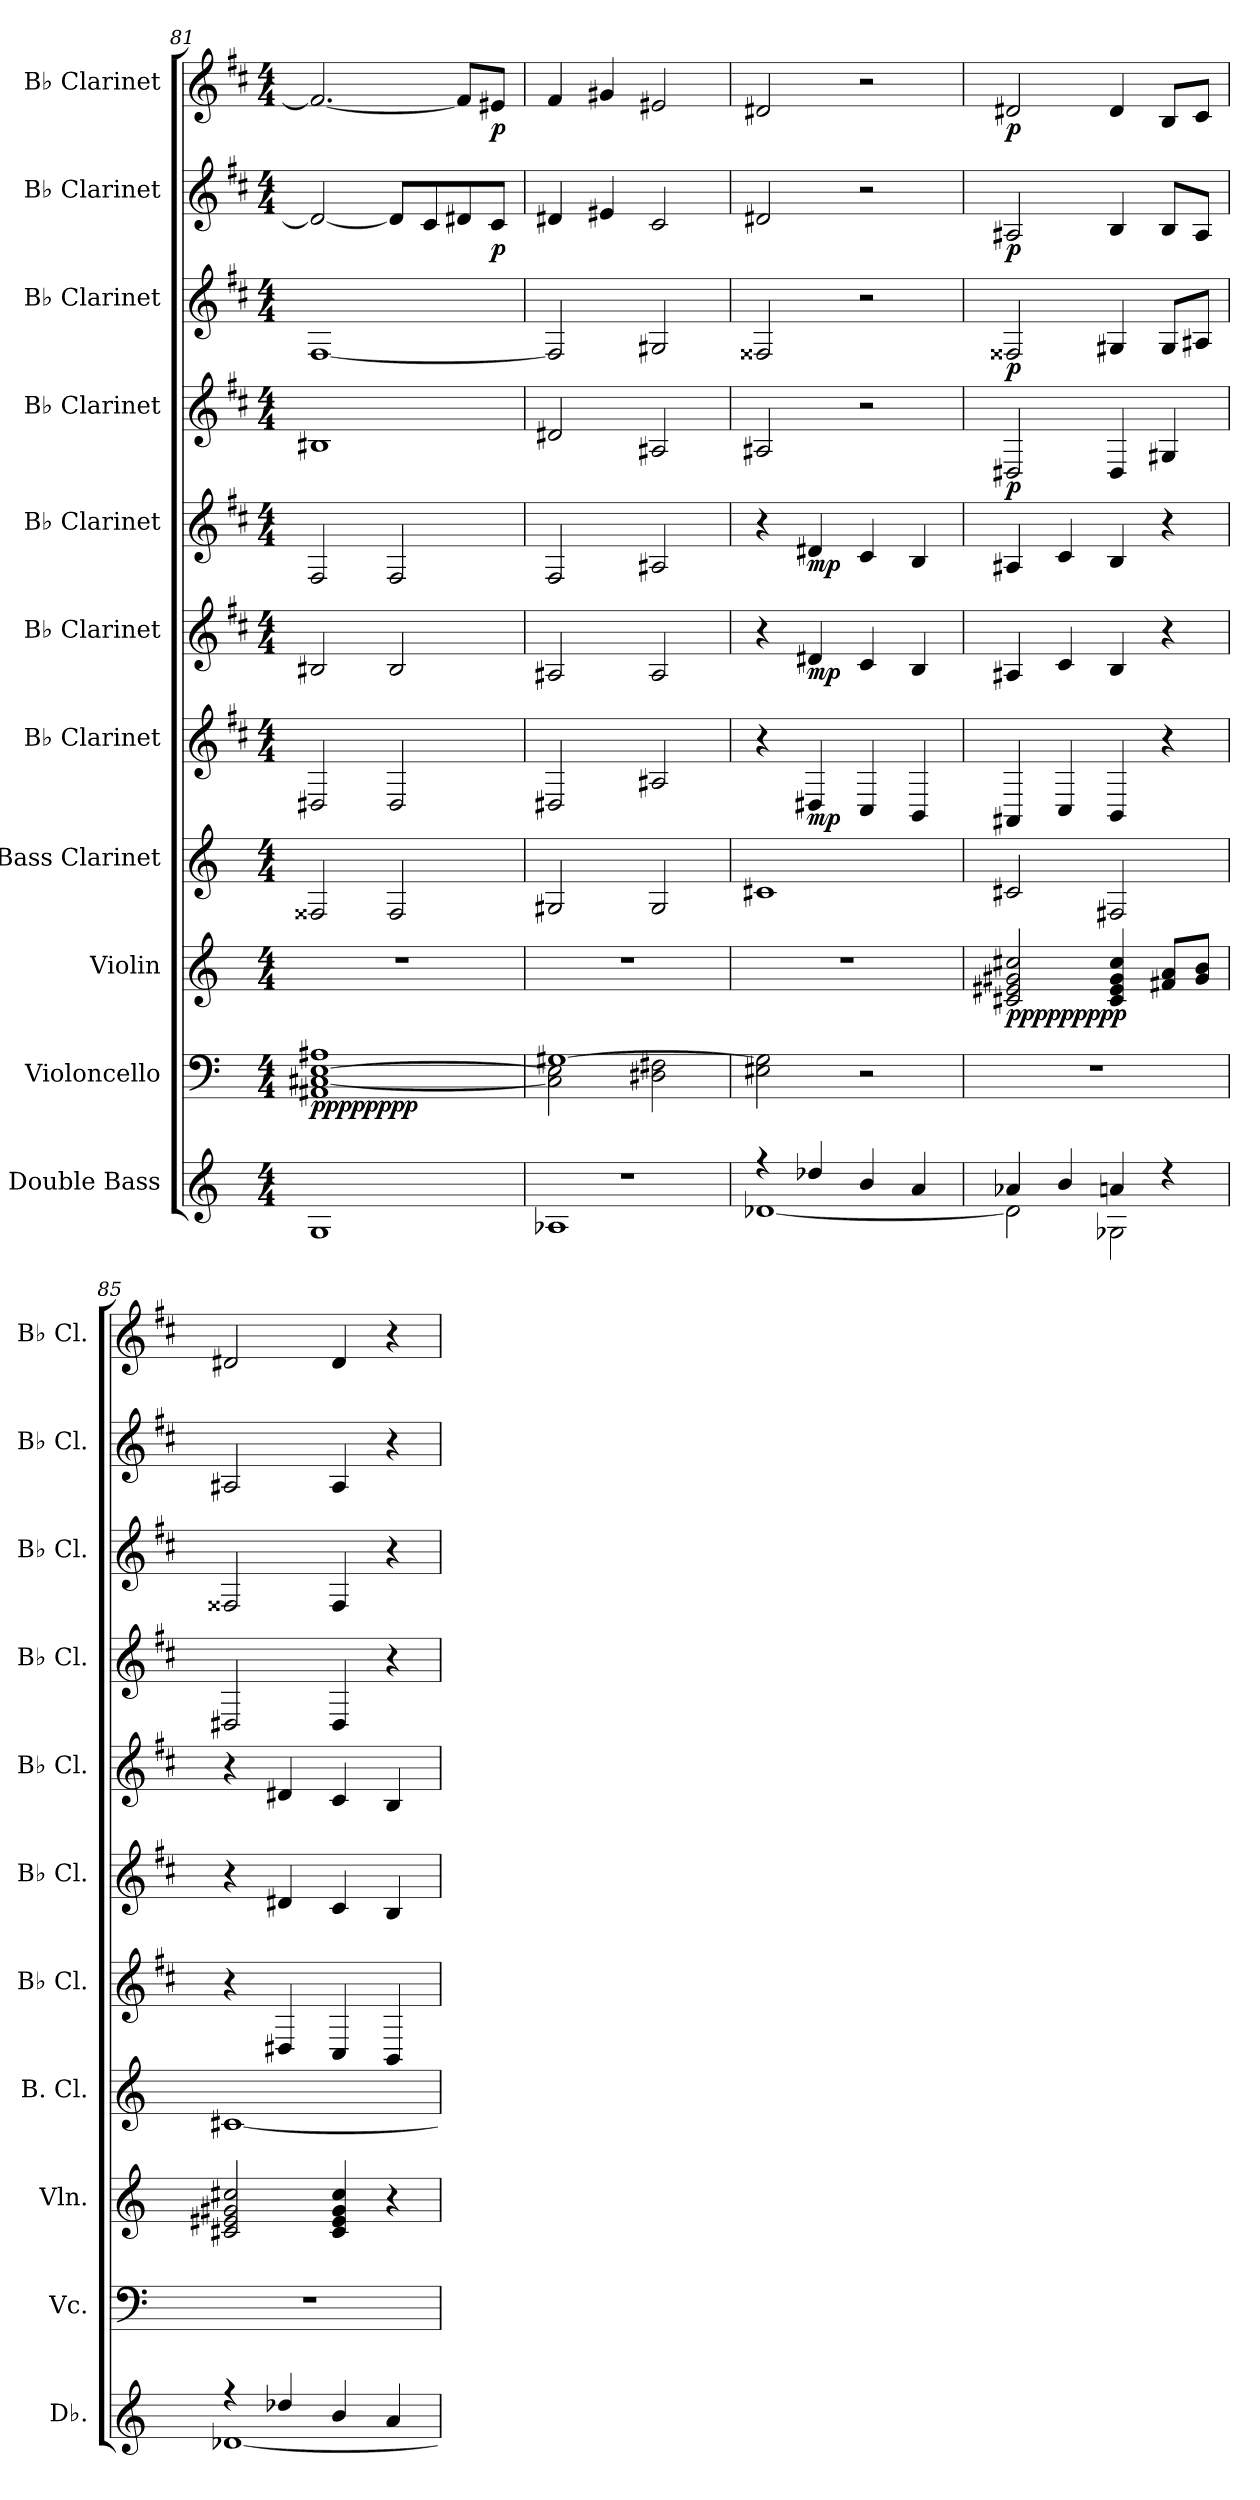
**kern	**kern	**dynam	**kern	**dynam	**kern	**kern	**dynam	**kern	**dynam	**kern	**dynam	**kern	**dynam	**kern	**dynam	**kern	**dynam	**kern	**dynam
*part11	*part10	*part10	*part9	*part9	*part8	*part7	*part7	*part6	*part6	*part5	*part5	*part4	*part4	*part3	*part3	*part2	*part2	*part1	*part1
*staff11	*staff10	*staff10	*staff9	*staff9	*staff8	*staff7	*staff7	*staff6	*staff6	*staff5	*staff5	*staff4	*staff4	*staff3	*staff3	*staff2	*staff2	*staff1	*staff1
*I"Double Bass	*I"Violoncello	*	*I"Violin	*	*I"Bass Clarinet	*I"B♭ Clarinet	*	*I"B♭ Clarinet	*	*I"B♭ Clarinet	*	*I"B♭ Clarinet	*	*I"B♭ Clarinet	*	*I"B♭ Clarinet	*	*I"B♭ Clarinet	*
*I'Db.	*I'Vc.	*	*I'Vln.	*	*I'B. Cl.	*I'B♭ Cl.	*	*I'B♭ Cl.	*	*I'B♭ Cl.	*	*I'B♭ Cl.	*	*I'B♭ Cl.	*	*I'B♭ Cl.	*	*I'B♭ Cl.	*
*clefG2	*clefF4	*	*clefG2	*	*clefG2	*clefG2	*	*clefG2	*	*clefG2	*	*clefG2	*	*clefG2	*	*clefG2	*	*clefG2	*
*ITrd7c12	*	*	*	*	*ITrd8c14	*ITrd1c2	*	*ITrd1c2	*	*ITrd1c2	*	*ITrd1c2	*	*ITrd1c2	*	*ITrd1c2	*	*ITrd1c2	*
*k[]	*k[]	*	*k[]	*	*k[]	*k[]	*	*k[]	*	*k[]	*	*k[]	*	*k[]	*	*k[]	*	*k[]	*
*M4/4	*M4/4	*	*M4/4	*	*M4/4	*M4/4	*	*M4/4	*	*M4/4	*	*M4/4	*	*M4/4	*	*M4/4	*	*M4/4	*
=81	=81	=81	=81	=81	=81	=81	=81	=81	=81	=81	=81	=81	=81	=81	=81	=81	=81	=81	=81
!	!	!LO:DY:b	!	!	!	!	!	!	!	!	!	!	!	!	!	!	!	!	!
!	!	!LO:DY:n=1:b	!	!	!	!	!	!	!	!	!	!	!	!	!	!	!	!	!
!	!	!LO:DY:n=2:b	!	!	!	!	!	!	!	!	!	!	!	!	!	!	!	!	!
!	!	!LO:DY:n=3:b	!	!	!	!	!	!	!	!	!	!	!	!	!	!	!	!	!
1GG	1AA#X [1C#X [1E 1A#X	pp pp pp pp	1r	.	2FF##X/	2C#X/	.	2A#X/	.	2E/	.	1A#X	.	[1E	.	2c#/_	.	2.e/_	.
.	.	.	.	.	2FF##/	2C#/	.	2A#/	.	2E/	.	.	.	.	.	8c#/L]	.	.	.
.	.	.	.	.	.	.	.	.	.	.	.	.	.	.	.	8B/	.	.	.
.	.	.	.	.	.	.	.	.	.	.	.	.	.	.	.	8c#X/	.	8e/L]	.
!	!	!	!	!	!	!	!	!	!	!	!	!	!	!	!	!	!LO:DY:b	!	!LO:DY:b
.	.	.	.	.	.	.	.	.	.	.	.	.	.	.	.	8B/J	p	8d#X/J	p
!!LO:PB:g=z
=82	=82	=82	=82	=82	=82	=82	=82	=82	=82	=82	=82	=82	=82	=82	=82	=82	=82	=82	=82
*^	*^	*	*	*	*	*	*	*	*	*	*	*	*	*	*	*	*	*	*
1r	1AA-X	[1G#X	2C#\] 2E\]	.	1r	.	2GG#X/	2C#X/	.	2G#X/	.	2E/	.	2c#X/	.	2E/]	.	4c#X/	.	4e/	.
.	.	.	.	.	.	.	.	.	.	.	.	.	.	.	.	.	.	4d#X/	.	4f#X/	.
.	.	.	2D#X\ 2F#X\	.	.	.	2GG#/	2G#X/	.	2G#/	.	2G#X/	.	2G#X/	.	2F#X/	.	2B/	.	2d#X/	.
*	*	*v	*v	*	*	*	*	*	*	*	*	*	*	*	*	*	*	*	*	*	*
=83	=83	=83	=83	=83	=83	=83	=83	=83	=83	=83	=83	=83	=83	=83	=83	=83	=83	=83	=83	=83
4r	[1D-X	2E#X\ 2G#\]	.	1r	.	1C#X	4r	.	4r	.	4r	.	2G#X/	.	2E#X/	.	2c#X/	.	2c#X/	.
!	!	!	!	!	!	!	!	!LO:DY:b	!	!LO:DY:b	!	!LO:DY:b	!	!	!	!	!	!	!	!
4d-X/	.	.	.	.	.	.	4C#X/	mp	4c#X/	mp	4c#X/	mp	.	.	.	.	.	.	.	.
4B/	.	2r	.	.	.	.	4BB/	.	4B/	.	4B/	.	2r	.	2r	.	2r	.	2r	.
4A/	.	.	.	.	.	.	4AA/	.	4A/	.	4A/	.	.	.	.	.	.	.	.	.
=84	=84	=84	=84	=84	=84	=84	=84	=84	=84	=84	=84	=84	=84	=84	=84	=84	=84	=84	=84	=84
!	!	!	!	!	!LO:DY:b	!	!	!	!	!	!	!	!	!	!	!	!	!	!	!
!	!	!	!	!	!LO:DY:n=1:b	!	!	!	!	!	!	!	!	!	!	!	!	!	!	!
!	!	!	!	!	!LO:DY:n=2:b	!	!	!	!	!	!	!	!	!	!	!	!	!	!	!
!	!	!	!	!	!LO:DY:n=3:b	!	!	!	!	!	!	!	!	!LO:DY:b	!	!LO:DY:b	!	!LO:DY:b	!	!LO:DY:b
4A-X/	2D-\]	1r	.	2c#X/ 2e#X/ 2g#X/ 2cc#X/	pp pp pp ppp	2C#X/	4GG#X/	.	4G#X/	.	4G#X/	.	2C#X/	p	2E#X/	p	2G#X/	p	2c#X/	p
4B/	.	.	.	.	.	.	4BB/	.	4B/	.	4B/	.	.	.	.	.	.	.	.	.
4An/	2GG-X\	.	.	4c#/ 4e#/ 4g#/ 4cc#/	.	2FF#X/	4AA/	.	4A/	.	4A/	.	4C#/	.	4F#X/	.	4A/	.	4c#/	.
4r	.	.	.	8f#X/ 8a/L	.	.	4r	.	4r	.	4r	.	4F#X/	.	8F#/L	.	8A/L	.	8A/L	.
.	.	.	.	8g#/ 8b/J	.	.	.	.	.	.	.	.	.	.	8G#X/J	.	8G#/J	.	8B/J	.
=85	=85	=85	=85	=85	=85	=85	=85	=85	=85	=85	=85	=85	=85	=85	=85	=85	=85	=85	=85	=85
4r	[1D-X	1r	.	2c#X/ 2e#X/ 2g#X/ 2cc#X/	.	[1C#X	4r	.	4r	.	4r	.	2C#X/	.	2E#X/	.	2G#X/	.	2c#X/	.
4d-X/	.	.	.	.	.	.	4C#X/	.	4c#X/	.	4c#X/	.	.	.	.	.	.	.	.	.
4B/	.	.	.	4c#/ 4e#/ 4g#/ 4cc#/	.	.	4BB/	.	4B/	.	4B/	.	4C#/	.	4E#/	.	4G#/	.	4c#/	.
4A/	.	.	.	4r	.	.	4AA/	.	4A/	.	4A/	.	4r	.	4r	.	4r	.	4r	.
*v	*v	*	*	*	*	*	*	*	*	*	*	*	*	*	*	*	*	*	*	*
=	=	=	=	=	=	=	=	=	=	=	=	=	=	=	=	=	=	=	=
*-	*-	*-	*-	*-	*-	*-	*-	*-	*-	*-	*-	*-	*-	*-	*-	*-	*-	*-	*-
